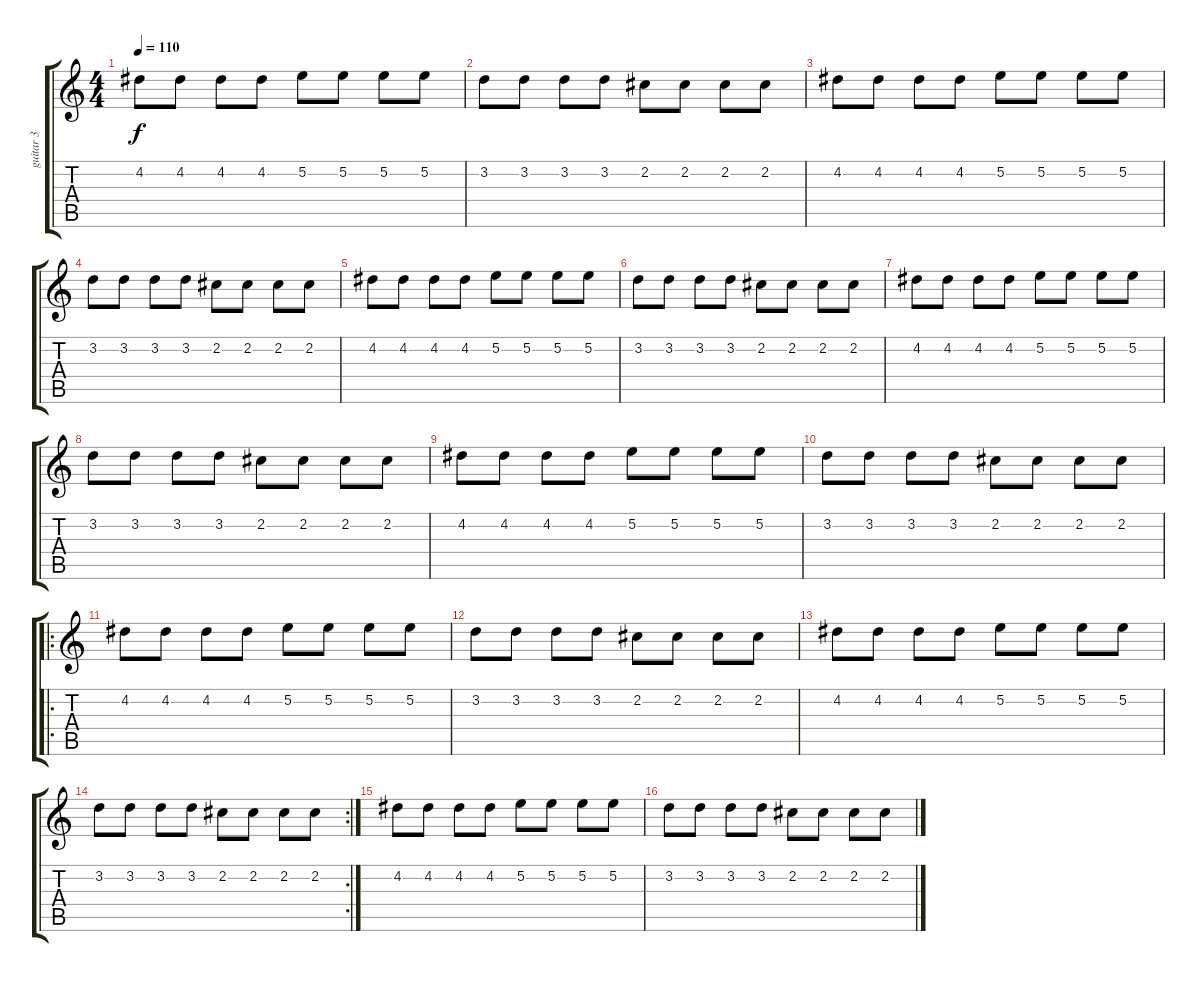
\track ("guitar 3" "guitar 3") {instrument distortionguitar}
\staff {score tabs}
\tuning (E4 B3 G3 D3 A2 E2) {hide}
\ts (4 4)
\tempo 110
\clef g2
\ks c
4.2.8{dy f} 4.2.8 4.2.8 4.2.8 5.2.8 5.2.8 5.2.8 5.2.8 |
3.2.8 3.2.8 3.2.8 3.2.8 2.2.8 2.2.8 2.2.8 2.2.8 |
4.2.8 4.2.8 4.2.8 4.2.8 5.2.8 5.2.8 5.2.8 5.2.8 |
3.2.8 3.2.8 3.2.8 3.2.8 2.2.8 2.2.8 2.2.8 2.2.8 |
4.2.8 4.2.8 4.2.8 4.2.8 5.2.8 5.2.8 5.2.8 5.2.8 |
3.2.8 3.2.8 3.2.8 3.2.8 2.2.8 2.2.8 2.2.8 2.2.8 |
4.2.8 4.2.8 4.2.8 4.2.8 5.2.8 5.2.8 5.2.8 5.2.8 |
3.2.8 3.2.8 3.2.8 3.2.8 2.2.8 2.2.8 2.2.8 2.2.8 |
4.2.8 4.2.8 4.2.8 4.2.8 5.2.8 5.2.8 5.2.8 5.2.8 |
3.2.8 3.2.8 3.2.8 3.2.8 2.2.8 2.2.8 2.2.8 2.2.8 |
\ro
4.2.8 4.2.8 4.2.8 4.2.8 5.2.8 5.2.8 5.2.8 5.2.8 |
3.2.8 3.2.8 3.2.8 3.2.8 2.2.8 2.2.8 2.2.8 2.2.8 |
4.2.8 4.2.8 4.2.8 4.2.8 5.2.8 5.2.8 5.2.8 5.2.8 |
\rc 2
3.2.8 3.2.8 3.2.8 3.2.8 2.2.8 2.2.8 2.2.8 2.2.8 |
4.2.8 4.2.8 4.2.8 4.2.8 5.2.8 5.2.8 5.2.8 5.2.8 |
3.2.8 3.2.8 3.2.8 3.2.8 2.2.8 2.2.8 2.2.8 2.2.8
